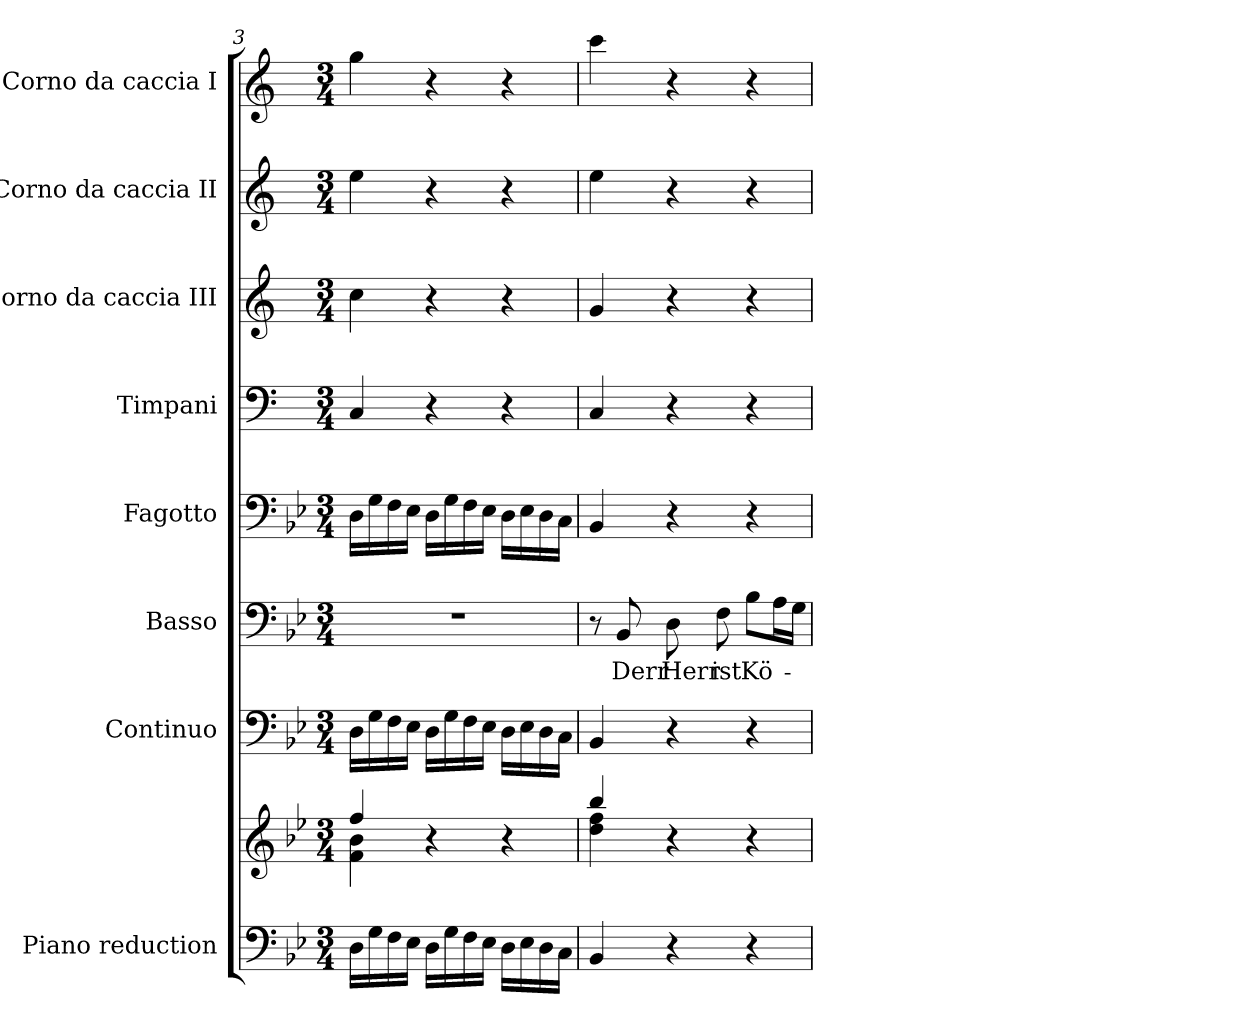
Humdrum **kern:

**kern	**kern	**kern	**kern	**text	**kern	**kern	**kern	**kern	**kern
*part8	*part8	*part7	*part6	*part6	*part5	*part4	*part3	*part2	*part1
*staff9	*staff8	*staff7	*staff6	*staff6	*staff5	*staff4	*staff3	*staff2	*staff1
*I"Piano reduction	*	*I"Continuo	*I"Basso	*	*I"Fagotto	*I"Timpani	*I"Corno da caccia III	*I"Corno da caccia II	*I"Corno da caccia I
*I'Pno	*	*	*	*	*	*I'Timp	*	*	*
*clefF4	*clefG2	*clefF4	*clefF4	*	*clefF4	*clefF4	*clefG2	*clefG2	*clefG2
*	*	*	*	*	*	*ITrd1c2	*ITrd4c7	*ITrd4c7	*ITrd4c7
*k[b-e-]	*k[b-e-]	*k[b-e-]	*k[b-e-]	*	*k[b-e-]	*k[b-e-]	*k[b-]	*k[b-]	*k[b-]
*M3/4	*M3/4	*M3/4	*M3/4	*	*M3/4	*M3/4	*M3/4	*M3/4	*M3/4
=3	=3	=3	=3	=3	=3	=3	=3	=3	=3
*	*^	*	*	*	*	*	*	*	*
16D\LL	4ff/	4f\ 4b-\	16D\LL	2.r	.	16D\LL	4BB-/	4f\	4a\	4cc\
16G\	.	.	16G\	.	.	16G\	.	.	.	.
16F\	.	.	16F\	.	.	16F\	.	.	.	.
16E-\JJ	.	.	16E-\JJ	.	.	16E-\JJ	.	.	.	.
16D\LL	4r	4ryy	16D\LL	.	.	16D\LL	4r	4r	4r	4r
16G\	.	.	16G\	.	.	16G\	.	.	.	.
16F\	.	.	16F\	.	.	16F\	.	.	.	.
16E-\JJ	.	.	16E-\JJ	.	.	16E-\JJ	.	.	.	.
16D\LL	4r	4ryy	16D\LL	.	.	16D\LL	4r	4r	4r	4r
16E-\	.	.	16E-\	.	.	16E-\	.	.	.	.
16D\	.	.	16D\	.	.	16D\	.	.	.	.
16C\JJ	.	.	16C\JJ	.	.	16C\JJ	.	.	.	.
=4	=4	=4	=4	=4	=4	=4	=4	=4	=4	=4
4BB-/	4bb-/	4dd\ 4ff\	4BB-/	8r	.	4BB-/	4BB-/	4c/	4a\	4ff\
!	!	!	!	!	!LO:LY:b	!	!	!	!	!
.	.	.	.	8BB-/	Derr	.	.	.	.	.
!	!	!	!	!	!LO:LY:b	!	!	!	!	!
4r	4r	4ryy	4r	8D\	Herr	4r	4r	4r	4r	4r
!	!	!	!	!	!LO:LY:b	!	!	!	!	!
.	.	.	.	8F\	ist	.	.	.	.	.
!	!	!	!	!	!LO:LY:b	!	!	!	!	!
4r	4r	4ryy	4r	8B-\L	Kö-	4r	4r	4r	4r	4r
.	.	.	.	16A\L	.	.	.	.	.	.
.	.	.	.	16G\JJ	.	.	.	.	.	.
*	*v	*v	*	*	*	*	*	*	*	*
=	=	=	=	=	=	=	=	=	=
*-	*-	*-	*-	*-	*-	*-	*-	*-	*-
